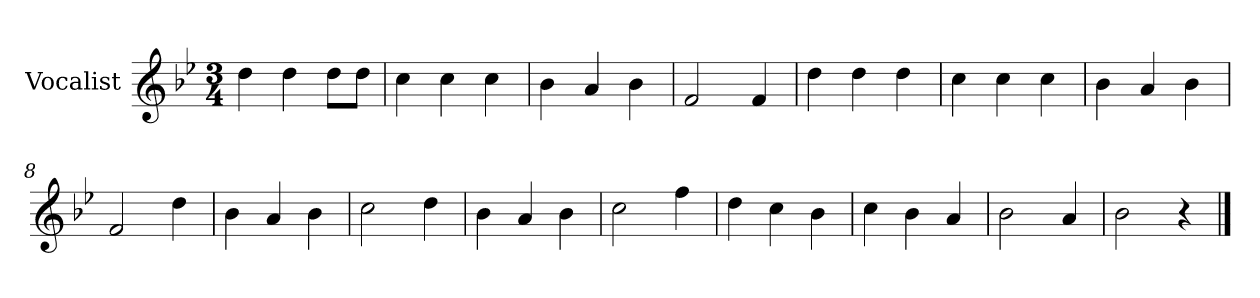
**kern
*part1
*staff1
*I"Vocalist
*k[b-e-]
*B-:
*M3/4
=1
4dd
4dd
8ddL
8ddJ
=2
4cc
4cc
4cc
=3
4b-
4a
4b-
=4
2f
4f
=5
4dd
4dd
4dd
=6
4cc
4cc
4cc
=7
4b-
4a
4b-
=8
2f
4dd
=9
4b-
4a
4b-
=10
2cc
4dd
=11
4b-
4a
4b-
=12
2cc
4ff
=13
4dd
4cc
4b-
=14
4cc
4b-
4a
=15
2b-
4a
=16
2b-
4r
==
*-
